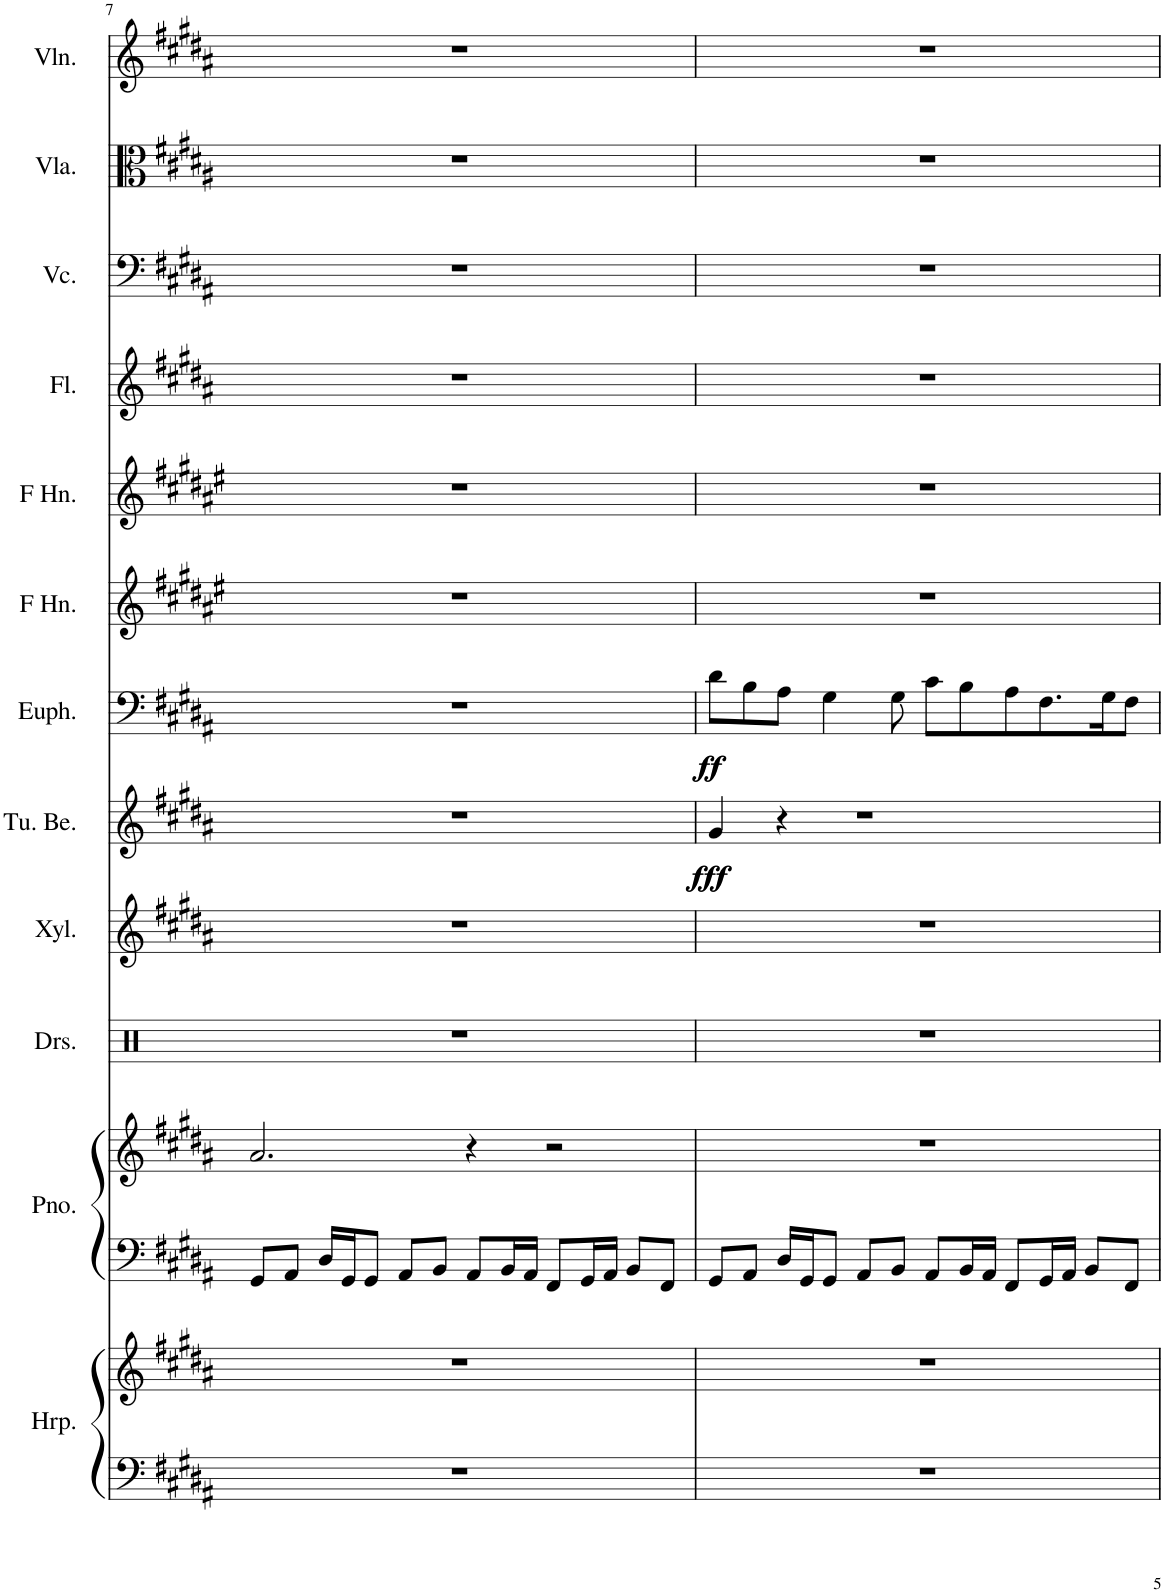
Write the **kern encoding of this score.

**kern	**kern	**kern	**kern	**kern	**kern	**kern	**dynam	**kern	**dynam	**kern	**kern	**kern	**kern	**kern	**kern
*part12	*part12	*part11	*part11	*part10	*part9	*part8	*part8	*part7	*part7	*part6	*part5	*part4	*part3	*part2	*part1
*staff14	*staff13	*staff12	*staff11	*staff10	*staff9	*staff8	*staff8	*staff7	*staff7	*staff6	*staff5	*staff4	*staff3	*staff2	*staff1
*I"Harp	*	*I"Piano	*	*I"Drumset	*I"Xylophone	*I"Tubular Bells	*	*I"Euphonium	*	*I"Horn in F	*I"Horn in F	*I"Flute	*I"Violoncello	*I"Viola	*I"Violin
*I'Hrp.	*	*I'Pno.	*	*I'Drs.	*I'Xyl.	*I'Tu. Be.	*	*I'Euph.	*	*	*	*I'Fl.	*I'Vc.	*I'Vla.	*I'Vln.
!!LO:PB:g=z
*clefF4	*clefG2	*clefF4	*clefG2	*clefX	*clefG2	*clefG2	*	*clefF4	*	*clefG2	*clefG2	*clefG2	*clefF4	*clefC3	*clefG2
*	*	*	*	*	*Trd-7c-12	*	*	*	*	*Trd4c7	*Trd4c7	*	*	*	*
*k[f#c#g#d#a#]	*k[f#c#g#d#a#]	*k[f#c#g#d#a#]	*k[f#c#g#d#a#]	*k[]	*k[f#c#g#d#a#]	*k[f#c#g#d#a#]	*	*k[f#c#g#d#a#]	*	*k[f#c#g#d#a#e#]	*k[f#c#g#d#a#e#]	*k[f#c#g#d#a#]	*k[f#c#g#d#a#]	*k[f#c#g#d#a#]	*k[f#c#g#d#a#]
*M6/4	*M6/4	*M6/4	*M6/4	*M6/4	*M6/4	*M6/4	*	*M6/4	*	*M6/4	*M6/4	*M6/4	*M6/4	*M6/4	*M6/4
=7	=7	=7	=7	=7	=7	=7	=7	=7	=7	=7	=7	=7	=7	=7	=7
1.r	1.r	8GG#/L	2.a#/	1.r	1.r	1.r	.	1.r	.	1.r	1.r	1.r	1.r	1.r	1.r
.	.	8AA#/J	.	.	.	.	.	.	.	.	.	.	.	.	.
.	.	16D#/LL	.	.	.	.	.	.	.	.	.	.	.	.	.
.	.	16GG#/J	.	.	.	.	.	.	.	.	.	.	.	.	.
.	.	8GG#/J	.	.	.	.	.	.	.	.	.	.	.	.	.
.	.	8AA#/L	.	.	.	.	.	.	.	.	.	.	.	.	.
.	.	8BB/J	.	.	.	.	.	.	.	.	.	.	.	.	.
.	.	8AA#/L	4r	.	.	.	.	.	.	.	.	.	.	.	.
.	.	16BB/L	.	.	.	.	.	.	.	.	.	.	.	.	.
.	.	16AA#/JJ	.	.	.	.	.	.	.	.	.	.	.	.	.
.	.	8FF#/L	2r	.	.	.	.	.	.	.	.	.	.	.	.
.	.	16GG#/L	.	.	.	.	.	.	.	.	.	.	.	.	.
.	.	16AA#/JJ	.	.	.	.	.	.	.	.	.	.	.	.	.
.	.	8BB/L	.	.	.	.	.	.	.	.	.	.	.	.	.
.	.	8FF#/J	.	.	.	.	.	.	.	.	.	.	.	.	.
=8	=8	=8	=8	=8	=8	=8	=8	=8	=8	=8	=8	=8	=8	=8	=8
!	!	!	!	!	!	!	!LO:DY:b	!	!	!	!	!	!	!	!
!	!	!	!	!	!	!	!LO:DY:n=1:b	!	!LO:DY:b	!	!	!	!	!	!
!	!	!	!	!	!	!	!	!	!LO:DY:n=1:b	!	!	!	!	!	!
1.r	1.r	8GG#/L	1.r	1.r	1.r	4g#/	fff fff	8d#\L	ff ff	1.r	1.r	1.r	1.r	1.r	1.r
.	.	8AA#/J	.	.	.	.	.	8B\	.	.	.	.	.	.	.
.	.	16D#/LL	.	.	.	4r	.	8A#\J	.	.	.	.	.	.	.
.	.	16GG#/J	.	.	.	.	.	.	.	.	.	.	.	.	.
.	.	8GG#/J	.	.	.	.	.	4G#\	.	.	.	.	.	.	.
.	.	8AA#/L	.	.	.	1r	.	.	.	.	.	.	.	.	.
.	.	8BB/J	.	.	.	.	.	8G#\	.	.	.	.	.	.	.
.	.	8AA#/L	.	.	.	.	.	8c#\L	.	.	.	.	.	.	.
.	.	16BB/L	.	.	.	.	.	8B\	.	.	.	.	.	.	.
.	.	16AA#/JJ	.	.	.	.	.	.	.	.	.	.	.	.	.
.	.	8FF#/L	.	.	.	.	.	8A#\	.	.	.	.	.	.	.
.	.	16GG#/L	.	.	.	.	.	8.F#\	.	.	.	.	.	.	.
.	.	16AA#/JJ	.	.	.	.	.	.	.	.	.	.	.	.	.
.	.	8BB/L	.	.	.	.	.	.	.	.	.	.	.	.	.
.	.	.	.	.	.	.	.	16G#\K	.	.	.	.	.	.	.
.	.	8FF#/J	.	.	.	.	.	8F#\J	.	.	.	.	.	.	.
=	=	=	=	=	=	=	=	=	=	=	=	=	=	=	=
*-	*-	*-	*-	*-	*-	*-	*-	*-	*-	*-	*-	*-	*-	*-	*-
